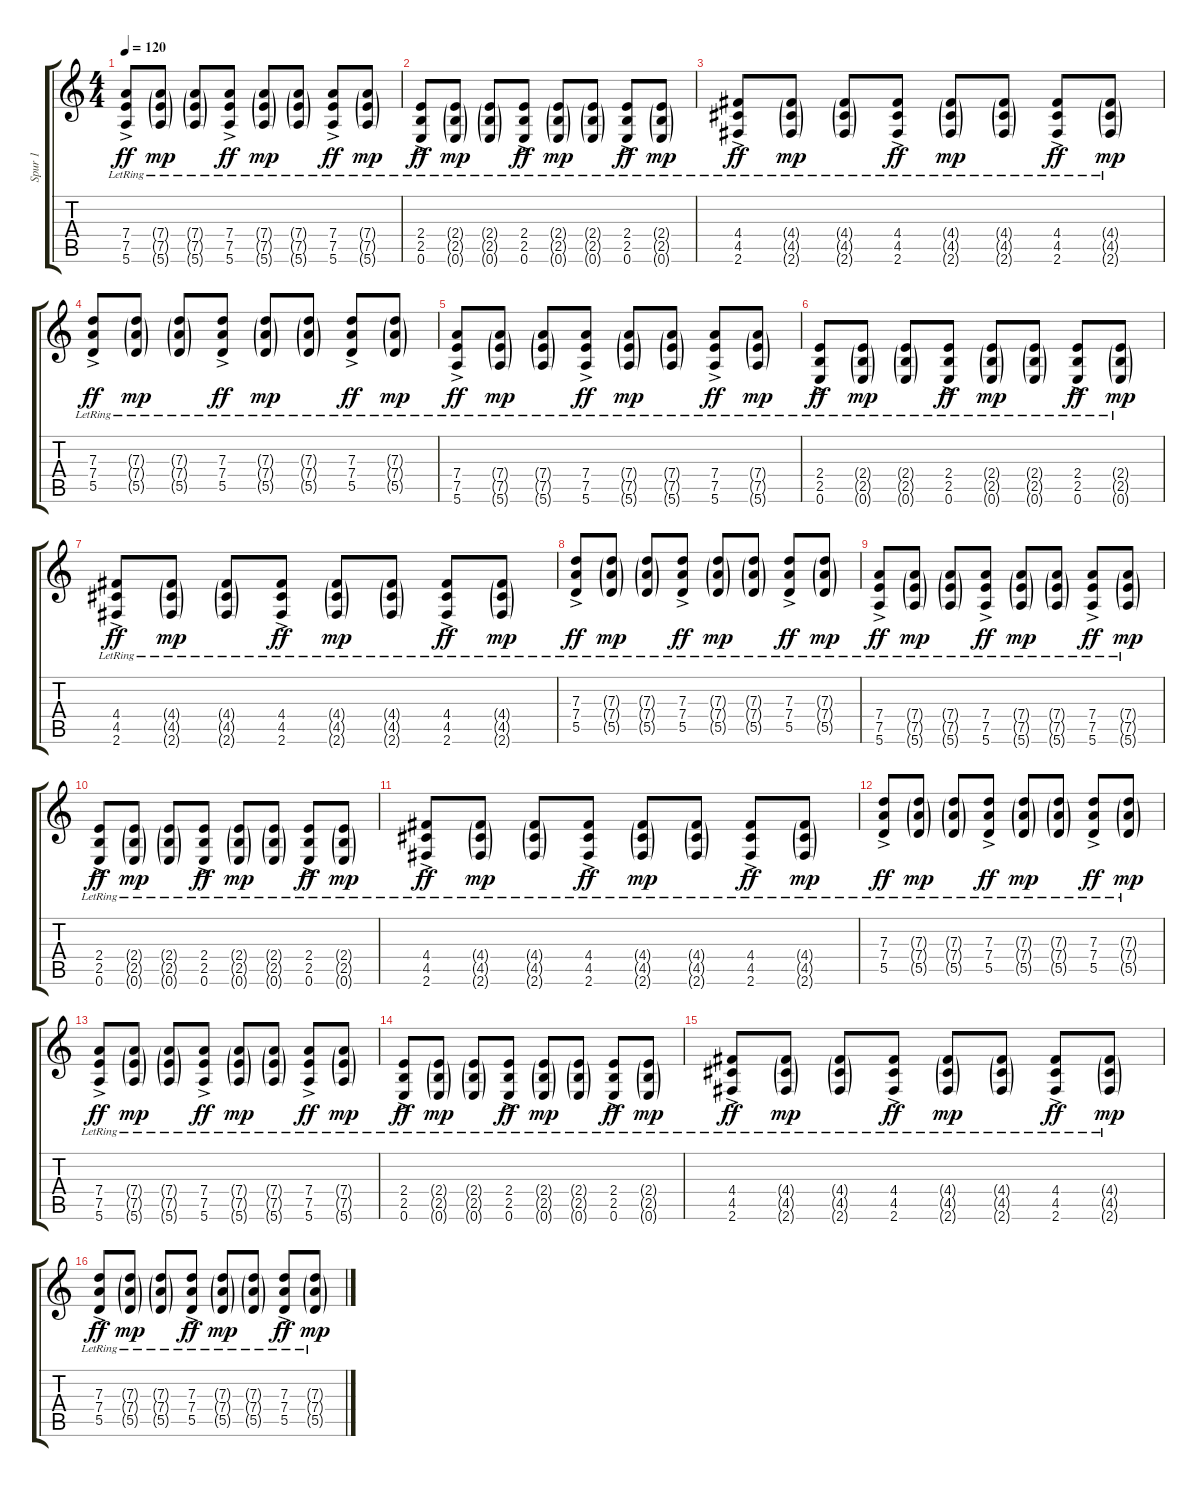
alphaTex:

\track ("Spur 1" "Spur 1") {instrument electricguitarclean}
\staff {score tabs}
\tuning (E4 B3 G3 D3 A2 E2) {hide}
\ts (4 4)
\tempo 120
\clef g2
\ks c
(7.4{lr} 7.5{ac lr} 5.6{ac lr}).8{dy ff instrument acousticguitarsteel} (7.4{g lr} 7.5{g lr} 5.6{g lr}).8{dy mp} (7.4{g lr} 7.5{g lr} 5.6{g lr}).8 (7.4{lr} 7.5{ac lr} 5.6{ac lr}).8{dy ff} (7.4{g lr} 7.5{g lr} 5.6{g lr}).8{dy mp} (7.4{g lr} 7.5{g lr} 5.6{g lr}).8 (7.4{ac lr} 7.5{ac lr} 5.6{ac lr}).8{dy ff} (7.4{g lr} 7.5{g lr} 5.6{g lr}).8{dy mp} |
(2.4{ac lr} 2.5{ac} 0.6{ac}).8{dy ff} (2.4{g lr} 2.5{g} 0.6{g}).8{dy mp} (2.4{g lr} 2.5{g} 0.6{g}).8 (2.4{ac lr} 2.5{ac} 0.6{ac}).8{dy ff} (2.4{g lr} 2.5{g} 0.6{g}).8{dy mp} (2.4{g lr} 2.5{g} 0.6{g}).8 (2.4{ac lr} 2.5{ac} 0.6{ac}).8{dy ff} (2.4{g lr} 2.5{g} 0.6{g}).8{dy mp} |
(4.4{ac lr} 4.5{ac lr} 2.6{ac lr}).8{dy ff} (4.4{g lr} 4.5{g lr} 2.6{g lr}).8{dy mp} (4.4{g lr} 4.5{g lr} 2.6{g lr}).8 (4.4{ac lr} 4.5{ac lr} 2.6{ac lr}).8{dy ff} (4.4{g lr} 4.5{g lr} 2.6{g lr}).8{dy mp} (4.4{g lr} 4.5{g lr} 2.6{g lr}).8 (4.4{ac lr} 4.5{ac lr} 2.6{ac lr}).8{dy ff} (4.4{g lr} 4.5{g lr} 2.6{g lr}).8{dy mp} |
(7.3{ac lr} 7.4{lr} 5.5{ac lr}).8{dy ff} (7.3{g lr} 7.4{g lr} 5.5{g lr}).8{dy mp} (7.3{g lr} 7.4{g lr} 5.5{g lr}).8 (7.3{ac lr} 7.4{lr} 5.5{ac lr}).8{dy ff} (7.3{g lr} 7.4{g lr} 5.5{g lr}).8{dy mp} (7.3{g lr} 7.4{g lr} 5.5{g lr}).8 (7.3{ac lr} 7.4{ac lr} 5.5{ac lr}).8{dy ff} (7.3{g lr} 7.4{g lr} 5.5{g lr}).8{dy mp} |
(7.4{lr} 7.5{ac lr} 5.6{ac lr}).8{dy ff} (7.4{g lr} 7.5{g lr} 5.6{g lr}).8{dy mp} (7.4{g lr} 7.5{g lr} 5.6{g lr}).8 (7.4{lr} 7.5{ac lr} 5.6{ac lr}).8{dy ff} (7.4{g lr} 7.5{g lr} 5.6{g lr}).8{dy mp} (7.4{g lr} 7.5{g lr} 5.6{g lr}).8 (7.4{ac lr} 7.5{ac lr} 5.6{ac lr}).8{dy ff} (7.4{g lr} 7.5{g lr} 5.6{g lr}).8{dy mp} |
(2.4{ac lr} 2.5{ac} 0.6{ac}).8{dy ff} (2.4{g lr} 2.5{g} 0.6{g}).8{dy mp} (2.4{g lr} 2.5{g} 0.6{g}).8 (2.4{ac lr} 2.5{ac} 0.6{ac}).8{dy ff} (2.4{g lr} 2.5{g} 0.6{g}).8{dy mp} (2.4{g lr} 2.5{g} 0.6{g}).8 (2.4{ac lr} 2.5{ac} 0.6{ac}).8{dy ff} (2.4{g lr} 2.5{g} 0.6{g}).8{dy mp} |
(4.4{ac lr} 4.5{ac lr} 2.6{ac lr}).8{dy ff} (4.4{g lr} 4.5{g lr} 2.6{g lr}).8{dy mp} (4.4{g lr} 4.5{g lr} 2.6{g lr}).8 (4.4{ac lr} 4.5{ac lr} 2.6{ac lr}).8{dy ff} (4.4{g lr} 4.5{g lr} 2.6{g lr}).8{dy mp} (4.4{g lr} 4.5{g lr} 2.6{g lr}).8 (4.4{ac lr} 4.5{ac lr} 2.6{ac lr}).8{dy ff} (4.4{g lr} 4.5{g lr} 2.6{g lr}).8{dy mp} |
(7.3{ac lr} 7.4{lr} 5.5{ac lr}).8{dy ff} (7.3{g lr} 7.4{g lr} 5.5{g lr}).8{dy mp} (7.3{g lr} 7.4{g lr} 5.5{g lr}).8 (7.3{ac lr} 7.4{lr} 5.5{ac lr}).8{dy ff} (7.3{g lr} 7.4{g lr} 5.5{g lr}).8{dy mp} (7.3{g lr} 7.4{g lr} 5.5{g lr}).8 (7.3{ac lr} 7.4{ac lr} 5.5{ac lr}).8{dy ff} (7.3{g lr} 7.4{g lr} 5.5{g lr}).8{dy mp} |
(7.4{lr} 7.5{ac lr} 5.6{ac lr}).8{dy ff} (7.4{g lr} 7.5{g lr} 5.6{g lr}).8{dy mp} (7.4{g lr} 7.5{g lr} 5.6{g lr}).8 (7.4{lr} 7.5{ac lr} 5.6{ac lr}).8{dy ff} (7.4{g lr} 7.5{g lr} 5.6{g lr}).8{dy mp} (7.4{g lr} 7.5{g lr} 5.6{g lr}).8 (7.4{ac lr} 7.5{ac lr} 5.6{ac lr}).8{dy ff} (7.4{g lr} 7.5{g lr} 5.6{g lr}).8{dy mp} |
(2.4{ac lr} 2.5{ac} 0.6{ac}).8{dy ff} (2.4{g lr} 2.5{g} 0.6{g}).8{dy mp} (2.4{g lr} 2.5{g} 0.6{g}).8 (2.4{ac lr} 2.5{ac} 0.6{ac}).8{dy ff} (2.4{g lr} 2.5{g} 0.6{g}).8{dy mp} (2.4{g lr} 2.5{g} 0.6{g}).8 (2.4{ac lr} 2.5{ac} 0.6{ac}).8{dy ff} (2.4{g lr} 2.5{g} 0.6{g}).8{dy mp} |
(4.4{ac lr} 4.5{ac lr} 2.6{ac lr}).8{dy ff} (4.4{g lr} 4.5{g lr} 2.6{g lr}).8{dy mp} (4.4{g lr} 4.5{g lr} 2.6{g lr}).8 (4.4{ac lr} 4.5{ac lr} 2.6{ac lr}).8{dy ff} (4.4{g lr} 4.5{g lr} 2.6{g lr}).8{dy mp} (4.4{g lr} 4.5{g lr} 2.6{g lr}).8 (4.4{ac lr} 4.5{ac lr} 2.6{ac lr}).8{dy ff} (4.4{g lr} 4.5{g lr} 2.6{g lr}).8{dy mp} |
(7.3{ac lr} 7.4{lr} 5.5{ac lr}).8{dy ff} (7.3{g lr} 7.4{g lr} 5.5{g lr}).8{dy mp} (7.3{g lr} 7.4{g lr} 5.5{g lr}).8 (7.3{ac lr} 7.4{lr} 5.5{ac lr}).8{dy ff} (7.3{g lr} 7.4{g lr} 5.5{g lr}).8{dy mp} (7.3{g lr} 7.4{g lr} 5.5{g lr}).8 (7.3{ac lr} 7.4{ac lr} 5.5{ac lr}).8{dy ff} (7.3{g lr} 7.4{g lr} 5.5{g lr}).8{dy mp} |
(7.4{lr} 7.5{ac lr} 5.6{ac lr}).8{dy ff} (7.4{g lr} 7.5{g lr} 5.6{g lr}).8{dy mp} (7.4{g lr} 7.5{g lr} 5.6{g lr}).8 (7.4{lr} 7.5{ac lr} 5.6{ac lr}).8{dy ff} (7.4{g lr} 7.5{g lr} 5.6{g lr}).8{dy mp} (7.4{g lr} 7.5{g lr} 5.6{g lr}).8 (7.4{ac lr} 7.5{ac lr} 5.6{ac lr}).8{dy ff} (7.4{g lr} 7.5{g lr} 5.6{g lr}).8{dy mp} |
(2.4{ac lr} 2.5{ac} 0.6{ac}).8{dy ff} (2.4{g lr} 2.5{g} 0.6{g}).8{dy mp} (2.4{g lr} 2.5{g} 0.6{g}).8 (2.4{ac lr} 2.5{ac} 0.6{ac}).8{dy ff} (2.4{g lr} 2.5{g} 0.6{g}).8{dy mp} (2.4{g lr} 2.5{g} 0.6{g}).8 (2.4{ac lr} 2.5{ac} 0.6{ac}).8{dy ff} (2.4{g lr} 2.5{g} 0.6{g}).8{dy mp} |
(4.4{ac lr} 4.5{ac lr} 2.6{ac lr}).8{dy ff} (4.4{g lr} 4.5{g lr} 2.6{g lr}).8{dy mp} (4.4{g lr} 4.5{g lr} 2.6{g lr}).8 (4.4{ac lr} 4.5{ac lr} 2.6{ac lr}).8{dy ff} (4.4{g lr} 4.5{g lr} 2.6{g lr}).8{dy mp} (4.4{g lr} 4.5{g lr} 2.6{g lr}).8 (4.4{ac lr} 4.5{ac lr} 2.6{ac lr}).8{dy ff} (4.4{g lr} 4.5{g lr} 2.6{g lr}).8{dy mp} |
(7.3{ac lr} 7.4{lr} 5.5{ac lr}).8{dy ff} (7.3{g lr} 7.4{g lr} 5.5{g lr}).8{dy mp} (7.3{g lr} 7.4{g lr} 5.5{g lr}).8 (7.3{ac lr} 7.4{lr} 5.5{ac lr}).8{dy ff} (7.3{g lr} 7.4{g lr} 5.5{g lr}).8{dy mp} (7.3{g lr} 7.4{g lr} 5.5{g lr}).8 (7.3{ac lr} 7.4{ac lr} 5.5{ac lr}).8{dy ff} (7.3{g lr} 7.4{g lr} 5.5{g lr}).8{dy mp}
